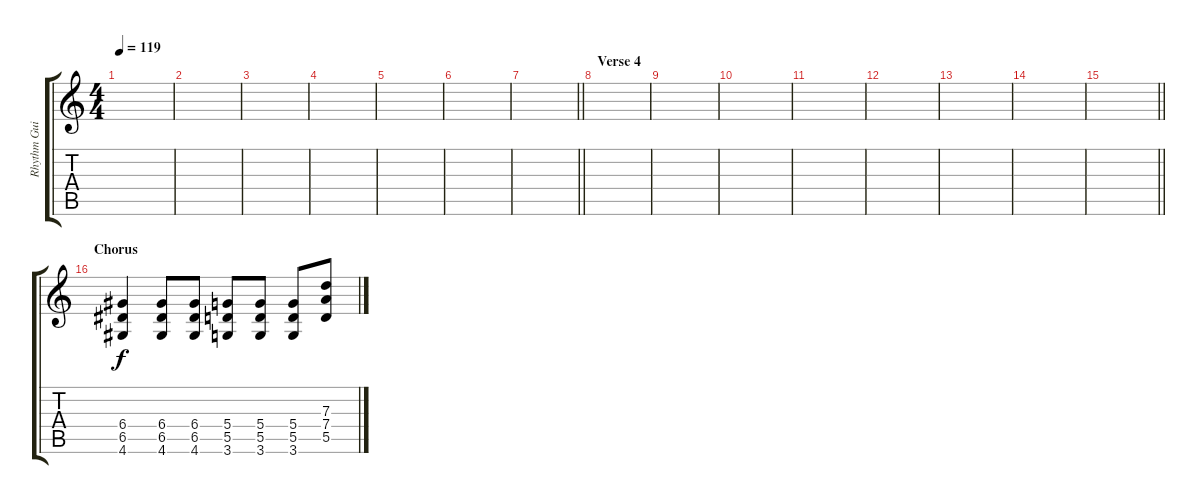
\track ("Rhythm Guitar" "Rhythm Gui") {instrument overdrivenguitar}
\staff {score tabs}
\tuning (E4 B3 G3 D3 A2 E2) {hide}
\ts (4 4)
\tempo 119
\clef g2
\ks c
|
|
|
|
|
|
\barLineRight lightlight
|
\section ("" "Verse 4")
|
|
|
|
|
|
|
\barLineRight lightlight
|
\section ("" "Chorus")
(6.4 6.5 4.6).4 (6.4 6.5 4.6).8 (6.4 6.5 4.6).8 (5.4 5.5 3.6).8 (5.4 5.5 3.6).8 (5.4 5.5 3.6).8 (7.3 7.4 5.5).8
